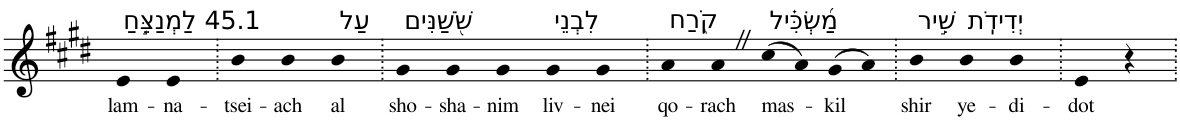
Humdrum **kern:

**kern	**text
*part1	*part1
*staff1	*staff1
*I"Piano	*
*I'Pno	*
*clefG2	*
*k[f#c#g#d#]	*
*E:	*
=1	=1
!LO:TX:a:t=45.1 לַמְנַצֵּ֣חַ	!
!	!LO:LY:b
4e	lam-
!	!LO:LY:b
4e	-na-
=2.	=2.
!	!LO:LY:b
4b	-tsei-
!	!LO:LY:b
4b	-ach
!LO:TX:a:t=עַל	!
!	!LO:LY:b
4b	al
=3.	=3.
!LO:TX:a:t=שֹׁ֭שַׁנִּים	!
!	!LO:LY:b
4g#	sho-
!	!LO:LY:b
4g#	-sha-
!	!LO:LY:b
4g#	-nim
!LO:TX:a:t=לִבְנֵי	!
!	!LO:LY:b
4g#	liv-
!	!LO:LY:b
4g#	-nei
=4.	=4.
!LO:TX:a:t=קֹ֑רַח	!
!	!LO:LY:b
4a	qo-
!	!LO:LY:b
4aZ	-rach
!LO:TX:a:t=מַ֝שְׂכִּ֗יל	!
!	!LO:LY:b
(>8cc#	mas-
8a)	.
!	!LO:LY:b
(>8g#	-kil
8a)	.
=5.	=5.
!LO:TX:a:t=שִׁ֣יר	!
!	!LO:LY:b
4b	shir
!LO:TX:a:t=יְדִידֹֽת	!
!	!LO:LY:b
4b	ye-
!	!LO:LY:b
4b	-di-
=6.	=6.
!	!LO:LY:b
4e	-dot
4r	.
=.	=.
*-	*-
